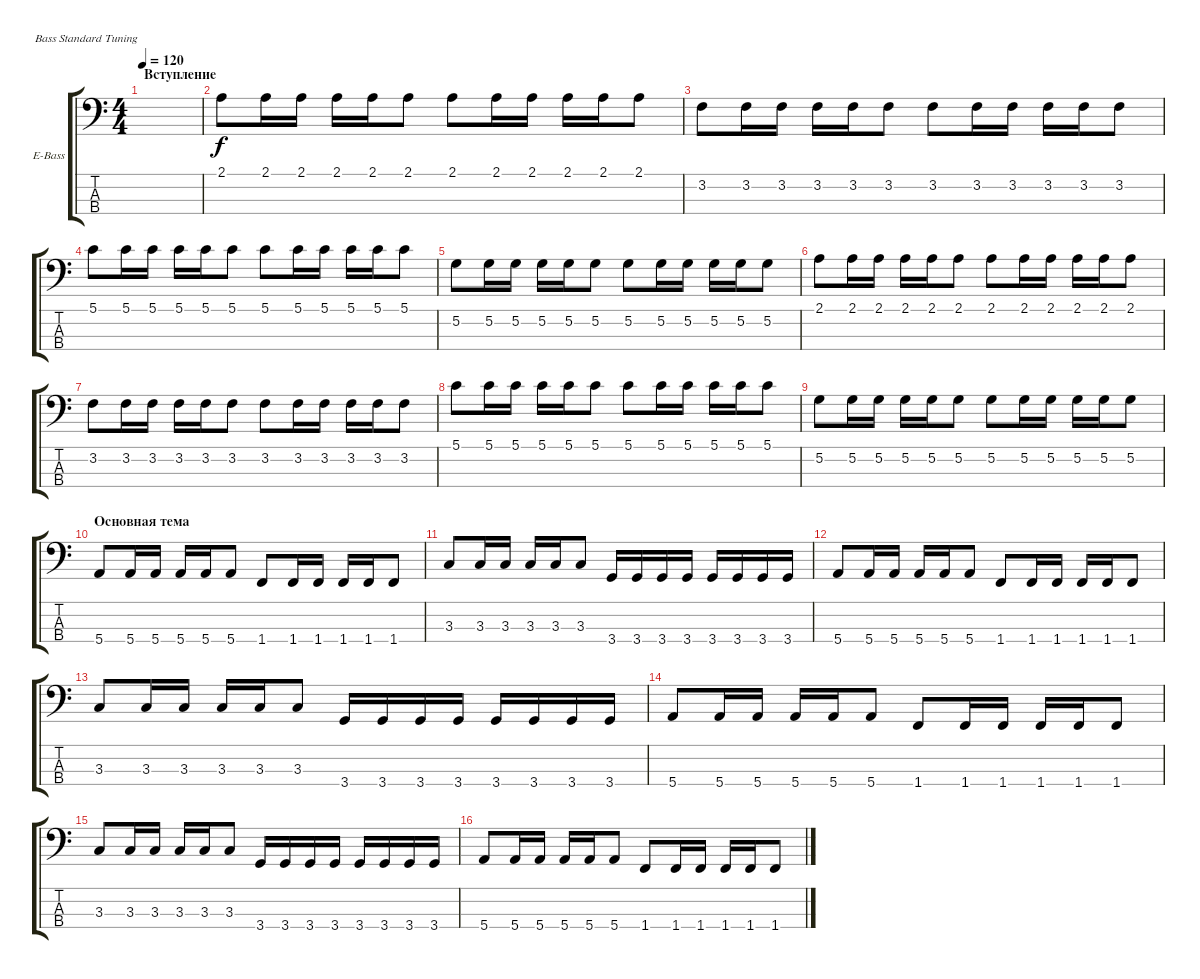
\defaultSystemsLayout 4
\bracketExtendMode groupsimilarinstruments
\firstSystemTrackNameOrientation horizontal
\otherSystemsTrackNameOrientation horizontal
\track ("Electric Bass" "E-Bass") {instrument electricbassfinger}
\staff {score tabs}
\tuning (G2 D2 A1 E1)
\ts (4 4)
\section ("" "Вступление")
\tempo 120
\clef f4
\scale
0.485477
\ks c
|
\scale
0.257261 2.1.8 2.1.16 2.1.16 2.1.16 2.1.16 2.1.8 2.1.8 2.1.16 2.1.16 2.1.16 2.1.16 2.1.8 |
\scale
0.257261 3.2.8 3.2.16 3.2.16 3.2.16 3.2.16 3.2.8 3.2.8 3.2.16 3.2.16 3.2.16 3.2.16 3.2.8 |
\scale
0.333333 5.1.8 5.1.16 5.1.16 5.1.16 5.1.16 5.1.8 5.1.8 5.1.16 5.1.16 5.1.16 5.1.16 5.1.8 |
\scale
0.333333 5.2.8 5.2.16 5.2.16 5.2.16 5.2.16 5.2.8 5.2.8 5.2.16 5.2.16 5.2.16 5.2.16 5.2.8 |
\scale
0.333333 2.1.8 2.1.16 2.1.16 2.1.16 2.1.16 2.1.8 2.1.8 2.1.16 2.1.16 2.1.16 2.1.16 2.1.8 |
\scale
0.333333 3.2.8 3.2.16 3.2.16 3.2.16 3.2.16 3.2.8 3.2.8 3.2.16 3.2.16 3.2.16 3.2.16 3.2.8 |
\scale
0.333333 5.1.8 5.1.16 5.1.16 5.1.16 5.1.16 5.1.8 5.1.8 5.1.16 5.1.16 5.1.16 5.1.16 5.1.8 |
\scale
0.333333 5.2.8 5.2.16 5.2.16 5.2.16 5.2.16 5.2.8 5.2.8 5.2.16 5.2.16 5.2.16 5.2.16 5.2.8 |
\section ("" "Основная тема")
5.4.8 5.4.16 5.4.16 5.4.16 5.4.16 5.4.8 1.4.8 1.4.16 1.4.16 1.4.16 1.4.16 1.4.8 |
3.3.8 3.3.16 3.3.16 3.3.16 3.3.16 3.3.8 3.4.16 3.4.16 3.4.16 3.4.16 3.4.16 3.4.16 3.4.16 3.4.16 |
5.4.8 5.4.16 5.4.16 5.4.16 5.4.16 5.4.8 1.4.8 1.4.16 1.4.16 1.4.16 1.4.16 1.4.8 |
3.3.8 3.3.16 3.3.16 3.3.16 3.3.16 3.3.8 3.4.16 3.4.16 3.4.16 3.4.16 3.4.16 3.4.16 3.4.16 3.4.16 |
5.4.8 5.4.16 5.4.16 5.4.16 5.4.16 5.4.8 1.4.8 1.4.16 1.4.16 1.4.16 1.4.16 1.4.8 |
3.3.8 3.3.16 3.3.16 3.3.16 3.3.16 3.3.8 3.4.16 3.4.16 3.4.16 3.4.16 3.4.16 3.4.16 3.4.16 3.4.16 |
5.4.8 5.4.16 5.4.16 5.4.16 5.4.16 5.4.8 1.4.8 1.4.16 1.4.16 1.4.16 1.4.16 1.4.8
